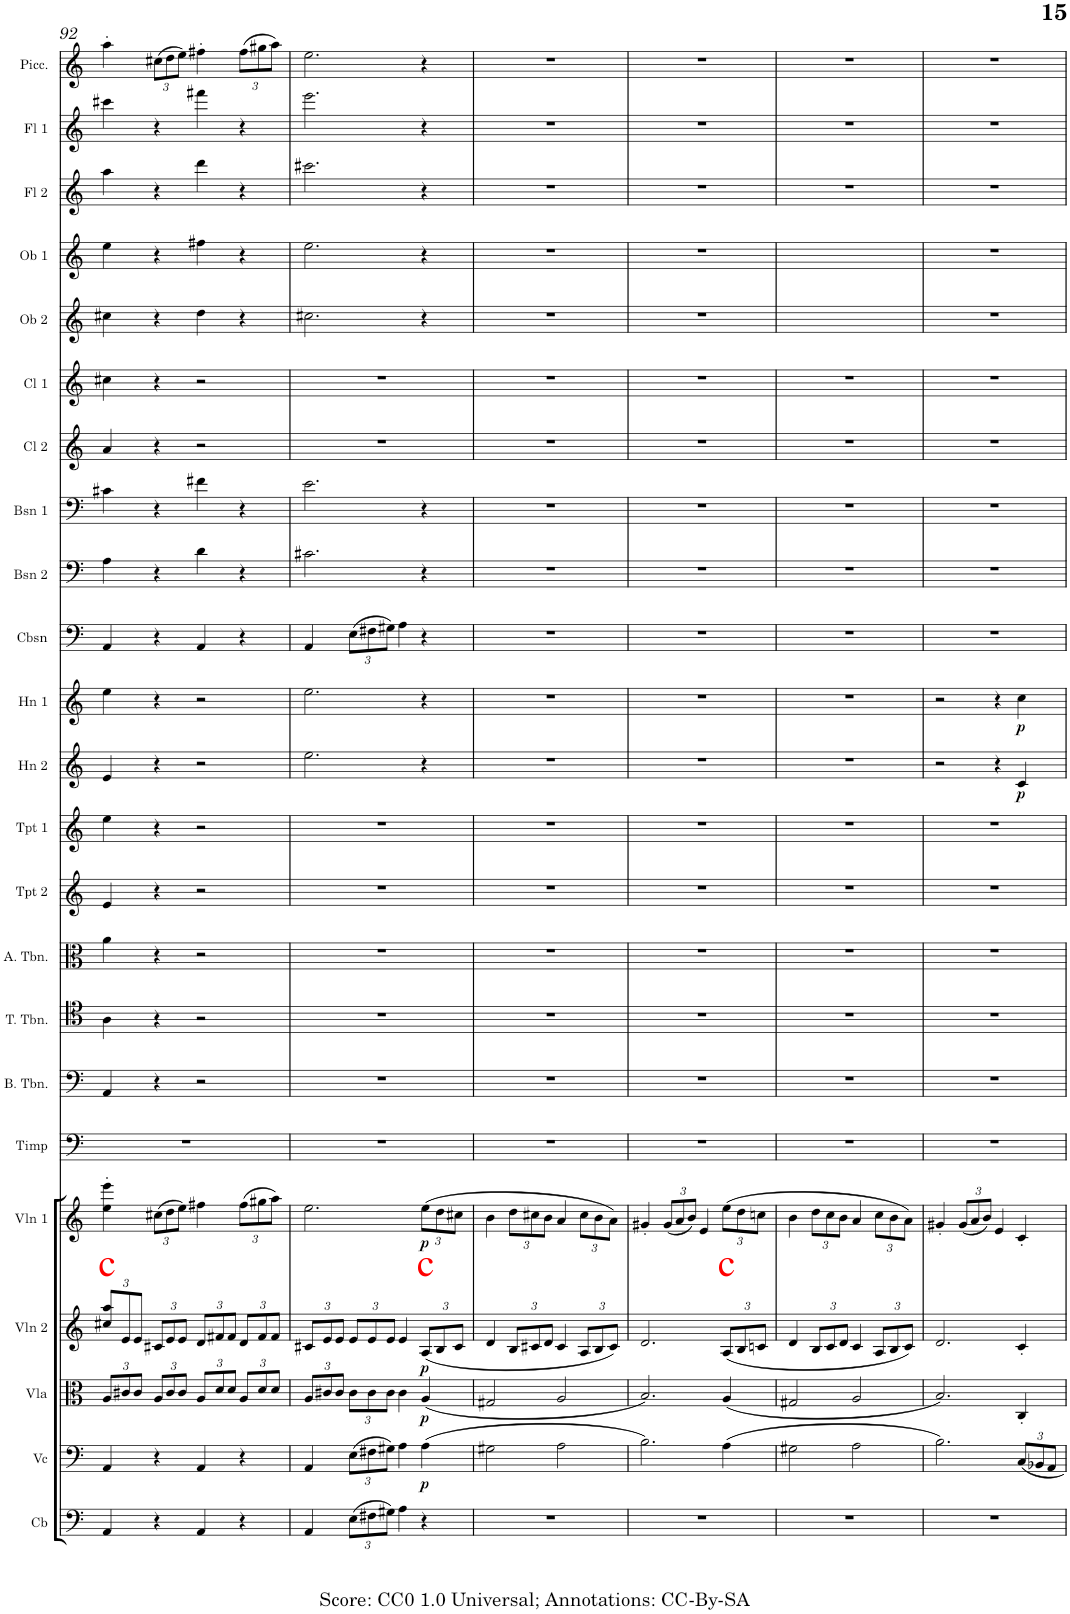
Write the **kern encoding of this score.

**kern	**kern	**dynam	**kern	**dynam	**kern	**dynam	**kern	**text	**dynam	**kern	**kern	**kern	**kern	**kern	**kern	**kern	**dynam	**kern	**dynam	**kern	**kern	**kern	**kern	**kern	**kern	**kern	**kern	**kern	**kern
*part23	*part22	*part22	*part21	*part21	*part20	*part20	*part19	*part19	*part19	*part18	*part17	*part16	*part15	*part14	*part13	*part12	*part12	*part11	*part11	*part10	*part9	*part8	*part7	*part6	*part5	*part4	*part3	*part2	*part1
*staff23	*staff22	*staff22	*staff21	*staff21	*staff20	*staff20	*staff19	*staff19	*staff19	*staff18	*staff17	*staff16	*staff15	*staff14	*staff13	*staff12	*staff12	*staff11	*staff11	*staff10	*staff9	*staff8	*staff7	*staff6	*staff5	*staff4	*staff3	*staff2	*staff1
*I"Contrabass	*I"Violoncello	*	*I"Viola	*	*I"Violin 2	*	*I"Violin 1	*	*	*I"Timpani	*I"Bass Trombone	*I"Tenor Trombone	*I"Alto Trombone	*I"C Trumpet 2	*I"C Trumpet 1	*I"C Horn 2	*	*I"C Horn 1	*	*I"Contrabassoon	*I"Bassoon 2	*I"Bassoon 1	*I"C Clarinet 2	*I"C Clarinet 1	*I"Oboe 2	*I"Oboe 1	*I"Flute 2	*I"Flute 1	*I"Piccolo
*I'Cb	*I'Vc	*	*I'Vla	*	*I'Vln 2	*	*I'Vln 1	*	*	*I'Timp	*I'B. Tbn.	*I'T. Tbn.	*I'A. Tbn.	*I'Tpt 2	*I'Tpt 1	*I'Hn 2	*	*I'Hn 1	*	*I'Cbsn	*I'Bsn 2	*I'Bsn 1	*I'Cl 2	*I'Cl 1	*I'Ob 2	*I'Ob 1	*I'Fl 2	*I'Fl 1	*I'Picc.
!!LO:PB:g=z
*clefF4	*clefF4	*	*clefC3	*	*clefG2	*	*clefG2	*	*	*clefF4	*clefF4	*clefC4	*clefC3	*clefG2	*clefG2	*clefG2	*	*clefG2	*	*clefF4	*clefF4	*clefF4	*clefG2	*clefG2	*clefG2	*clefG2	*clefG2	*clefG2	*clefG2
*Trd7c12	*	*	*	*	*	*	*	*	*	*	*	*	*	*	*	*Trd7c12	*	*Trd7c12	*	*Trd7c12	*	*	*Trd1c2	*Trd1c2	*	*	*	*	*Trd-7c-12
*k[]	*k[]	*	*k[]	*	*k[]	*	*k[]	*	*	*k[]	*k[]	*k[]	*k[]	*k[]	*k[]	*k[]	*	*k[]	*	*k[]	*k[]	*k[]	*k[]	*k[]	*k[]	*k[]	*k[]	*k[]	*k[]
*M4/4	*M4/4	*	*M4/4	*	*M4/4	*	*M4/4	*	*	*M4/4	*M4/4	*M4/4	*M4/4	*M4/4	*M4/4	*M4/4	*	*M4/4	*	*M4/4	*M4/4	*M4/4	*M4/4	*M4/4	*M4/4	*M4/4	*M4/4	*M4/4	*M4/4
*met(c)	*met(c)	*	*met(c)	*	*met(c)	*	*met(c)	*	*	*met(c)	*met(c)	*met(c)	*met(c)	*met(c)	*met(c)	*met(c)	*	*met(c)	*	*met(c)	*met(c)	*met(c)	*met(c)	*met(c)	*met(c)	*met(c)	*met(c)	*met(c)	*met(c)
*	*	*	*Xbrackettup	*	*Xbrackettup	*	*	*	*	*	*	*	*	*	*	*	*	*	*	*	*	*	*	*	*	*	*	*	*
=92	=92	=92	=92	=92	=92	=92	=92	=92	=92	=92	=92	=92	=92	=92	=92	=92	=92	=92	=92	=92	=92	=92	=92	=92	=92	=92	=92	=92	=92
!	!	!	!	!	!	!	!	!LO:LY:b:color=#FF0000	!	!	!	!	!	!	!	!	!	!	!	!	!	!	!	!	!	!	!	!	!
4AA/	4AA/	.	12A/L	.	12cc#X/ 12aa/L	.	4ee\' 4eee\'	c	.	1r	4AA/	4A\	4a\	4e/	4ee\	4e/	.	4ee\	.	4AA/	4A\	4c#X\	4a/	4cc#X\	4cc#X\	4ee\	4aa\	4ccc#X\	4aa'\
.	.	.	12c#X/	.	12e/	.	.	.	.	.	.	.	.	.	.	.	.	.	.	.	.	.	.	.	.	.	.	.	.
.	.	.	12c#/J	.	12e/J	.	.	.	.	.	.	.	.	.	.	.	.	.	.	.	.	.	.	.	.	.	.	.	.
*	*	*	*	*	*	*	*Xbrackettup	*	*	*	*	*	*	*	*	*	*	*	*	*	*	*	*	*	*	*	*	*	*Xbrackettup
4r	4r	.	12A/L	.	12c#X/L	.	(12cc#X\L	.	.	.	4r	4r	4r	4r	4r	4r	.	4r	.	4r	4r	4r	4r	4r	4r	4r	4r	4r	(12cc#X\L
.	.	.	12c#/	.	12e/	.	12dd\	.	.	.	.	.	.	.	.	.	.	.	.	.	.	.	.	.	.	.	.	.	12dd\
.	.	.	12c#/J	.	12e/J	.	12ee\J)	.	.	.	.	.	.	.	.	.	.	.	.	.	.	.	.	.	.	.	.	.	12ee\J)
4AA/	4AA/	.	12A/L	.	12d/L	.	4ff#X\	.	.	.	2r	2r	2r	2r	2r	2r	.	2r	.	4AA/	4d\	4f#X\	2r	2r	4dd\	4ff#X\	4ddd\	4fff#X\	4ff#X'\
.	.	.	12d/	.	12f#X/	.	.	.	.	.	.	.	.	.	.	.	.	.	.	.	.	.	.	.	.	.	.	.	.
.	.	.	12d/J	.	12f#/J	.	.	.	.	.	.	.	.	.	.	.	.	.	.	.	.	.	.	.	.	.	.	.	.
4r	4r	.	12A/L	.	12d/L	.	(12ff#\L	.	.	.	.	.	.	.	.	.	.	.	.	4r	4r	4r	.	.	4r	4r	4r	4r	(12ff#\L
.	.	.	12d/	.	12f#/	.	12gg#X\	.	.	.	.	.	.	.	.	.	.	.	.	.	.	.	.	.	.	.	.	.	12gg#X\
.	.	.	12d/J	.	12f#/J	.	12aa\J)	.	.	.	.	.	.	.	.	.	.	.	.	.	.	.	.	.	.	.	.	.	12aa\J)
=93	=93	=93	=93	=93	=93	=93	=93	=93	=93	=93	=93	=93	=93	=93	=93	=93	=93	=93	=93	=93	=93	=93	=93	=93	=93	=93	=93	=93	=93
4AA/	4AA/	.	12A/L	.	12c#X/L	.	2.ee\	.	.	1r	1r	1r	1r	1r	1r	2.ee\	.	2.ee\	.	4AA/	2.c#X\	2.e\	1r	1r	2.cc#X\	2.ee\	2.ccc#X\	2.eee\	2.ee\
.	.	.	12c#X/	.	12e/	.	.	.	.	.	.	.	.	.	.	.	.	.	.	.	.	.	.	.	.	.	.	.	.
.	.	.	12c#/J	.	12e/J	.	.	.	.	.	.	.	.	.	.	.	.	.	.	.	.	.	.	.	.	.	.	.	.
*Xbrackettup	*Xbrackettup	*	*	*	*	*	*	*	*	*	*	*	*	*	*	*	*	*	*	*Xbrackettup	*	*	*	*	*	*	*	*	*
(12E\L	(12E\L	.	12c#\L	.	12e/L	.	.	.	.	.	.	.	.	.	.	.	.	.	.	(12E\L	.	.	.	.	.	.	.	.	.
12F#X\	12F#X\	.	12c#\	.	12e/	.	.	.	.	.	.	.	.	.	.	.	.	.	.	12F#X\	.	.	.	.	.	.	.	.	.
12G#X\J)	12G#X\J)	.	12c#\J	.	12e/J	.	.	.	.	.	.	.	.	.	.	.	.	.	.	12G#X\J)	.	.	.	.	.	.	.	.	.
4A\	4A\	.	4c#\	.	4e/	.	.	.	.	.	.	.	.	.	.	.	.	.	.	4A\	.	.	.	.	.	.	.	.	.
!	!	!LO:DY:b	!	!LO:DY:b	!	!LO:DY:b	!	!LO:LY:b:color=#FF0000	!LO:DY:b	!	!	!	!	!	!	!	!	!	!	!	!	!	!	!	!	!	!	!	!
4r	(4A\	p	(4A/	p	(12A/L	p	(12ee\L	c	p	.	.	.	.	.	.	4r	.	4r	.	4r	4r	4r	.	.	4r	4r	4r	4r	4r
.	.	.	.	.	12B/	.	12dd\	.	.	.	.	.	.	.	.	.	.	.	.	.	.	.	.	.	.	.	.	.	.
.	.	.	.	.	12c#/J	.	12cc#X\J	.	.	.	.	.	.	.	.	.	.	.	.	.	.	.	.	.	.	.	.	.	.
=94	=94	=94	=94	=94	=94	=94	=94	=94	=94	=94	=94	=94	=94	=94	=94	=94	=94	=94	=94	=94	=94	=94	=94	=94	=94	=94	=94	=94	=94
1r	2G#X\	.	2G#X/	.	4d/	.	4b\	.	.	1r	1r	1r	1r	1r	1r	1r	.	1r	.	1r	1r	1r	1r	1r	1r	1r	1r	1r	1r
.	.	.	.	.	12B/L	.	12dd\L	.	.	.	.	.	.	.	.	.	.	.	.	.	.	.	.	.	.	.	.	.	.
.	.	.	.	.	12c#X/	.	12cc#X\	.	.	.	.	.	.	.	.	.	.	.	.	.	.	.	.	.	.	.	.	.	.
.	.	.	.	.	12d/J	.	12b\J	.	.	.	.	.	.	.	.	.	.	.	.	.	.	.	.	.	.	.	.	.	.
.	2A\	.	2A/	.	4c#/	.	4a/	.	.	.	.	.	.	.	.	.	.	.	.	.	.	.	.	.	.	.	.	.	.
.	.	.	.	.	12A/L	.	12cc#\L	.	.	.	.	.	.	.	.	.	.	.	.	.	.	.	.	.	.	.	.	.	.
.	.	.	.	.	12B/	.	12b\	.	.	.	.	.	.	.	.	.	.	.	.	.	.	.	.	.	.	.	.	.	.
.	.	.	.	.	12c#/J)	.	12a\J)	.	.	.	.	.	.	.	.	.	.	.	.	.	.	.	.	.	.	.	.	.	.
=95	=95	=95	=95	=95	=95	=95	=95	=95	=95	=95	=95	=95	=95	=95	=95	=95	=95	=95	=95	=95	=95	=95	=95	=95	=95	=95	=95	=95	=95
1r	2.B\)	.	2.B/)	.	2.d/	.	4g#X'/	.	.	1r	1r	1r	1r	1r	1r	1r	.	1r	.	1r	1r	1r	1r	1r	1r	1r	1r	1r	1r
.	.	.	.	.	.	.	(12g#/L	.	.	.	.	.	.	.	.	.	.	.	.	.	.	.	.	.	.	.	.	.	.
.	.	.	.	.	.	.	12a/	.	.	.	.	.	.	.	.	.	.	.	.	.	.	.	.	.	.	.	.	.	.
.	.	.	.	.	.	.	12b/J)	.	.	.	.	.	.	.	.	.	.	.	.	.	.	.	.	.	.	.	.	.	.
.	.	.	.	.	.	.	4e/	.	.	.	.	.	.	.	.	.	.	.	.	.	.	.	.	.	.	.	.	.	.
!	!	!	!	!	!	!	!	!LO:LY:b:color=#FF0000	!	!	!	!	!	!	!	!	!	!	!	!	!	!	!	!	!	!	!	!	!
.	(4A\	.	(4A/	.	(12A/L	.	(12ee\L	c	.	.	.	.	.	.	.	.	.	.	.	.	.	.	.	.	.	.	.	.	.
.	.	.	.	.	12B/	.	12dd\	.	.	.	.	.	.	.	.	.	.	.	.	.	.	.	.	.	.	.	.	.	.
.	.	.	.	.	12cn/J	.	12ccn\J	.	.	.	.	.	.	.	.	.	.	.	.	.	.	.	.	.	.	.	.	.	.
=96	=96	=96	=96	=96	=96	=96	=96	=96	=96	=96	=96	=96	=96	=96	=96	=96	=96	=96	=96	=96	=96	=96	=96	=96	=96	=96	=96	=96	=96
1r	2G#X\	.	2G#X/	.	4d/	.	4b\	.	.	1r	1r	1r	1r	1r	1r	1r	.	1r	.	1r	1r	1r	1r	1r	1ryy	1ryy	1r	1r	1r
.	.	.	.	.	12B/L	.	12dd\L	.	.	.	.	.	.	.	.	.	.	.	.	.	.	.	.	.	.	.	.	.	.
.	.	.	.	.	12c/	.	12cc\	.	.	.	.	.	.	.	.	.	.	.	.	.	.	.	.	.	.	.	.	.	.
.	.	.	.	.	12d/J	.	12b\J	.	.	.	.	.	.	.	.	.	.	.	.	.	.	.	.	.	.	.	.	.	.
.	2A\	.	2A/	.	4c/	.	4a/	.	.	.	.	.	.	.	.	.	.	.	.	.	.	.	.	.	.	.	.	.	.
.	.	.	.	.	12A/L	.	12cc\L	.	.	.	.	.	.	.	.	.	.	.	.	.	.	.	.	.	.	.	.	.	.
.	.	.	.	.	12B/	.	12b\	.	.	.	.	.	.	.	.	.	.	.	.	.	.	.	.	.	.	.	.	.	.
.	.	.	.	.	12c/J)	.	12a\J)	.	.	.	.	.	.	.	.	.	.	.	.	.	.	.	.	.	.	.	.	.	.
=97	=97	=97	=97	=97	=97	=97	=97	=97	=97	=97	=97	=97	=97	=97	=97	=97	=97	=97	=97	=97	=97	=97	=97	=97	=97	=97	=97	=97	=97
1r	2.B\)	.	2.B/)	.	2.d/	.	4g#X'/	.	.	1r	1r	1r	1r	1r	1r	2r	.	2r	.	1r	1r	1r	1r	1r	1r	1r	1r	1r	1r
.	.	.	.	.	.	.	(12g#/L	.	.	.	.	.	.	.	.	.	.	.	.	.	.	.	.	.	.	.	.	.	.
.	.	.	.	.	.	.	12a/	.	.	.	.	.	.	.	.	.	.	.	.	.	.	.	.	.	.	.	.	.	.
.	.	.	.	.	.	.	12b/J)	.	.	.	.	.	.	.	.	.	.	.	.	.	.	.	.	.	.	.	.	.	.
.	.	.	.	.	.	.	4e/	.	.	.	.	.	.	.	.	4r	.	4r	.	.	.	.	.	.	.	.	.	.	.
!	!	!	!	!	!	!	!	!	!	!	!	!	!	!	!	!	!LO:DY:b	!	!LO:DY:b	!	!	!	!	!	!	!	!	!	!
.	12C/L	.	4C'/	.	4c'/	.	4c'/	.	.	.	.	.	.	.	.	4c/	p	4cc\	p	.	.	.	.	.	.	.	.	.	.
.	12BB-X/	.	.	.	.	.	.	.	.	.	.	.	.	.	.	.	.	.	.	.	.	.	.	.	.	.	.	.	.
.	12AA/J	.	.	.	.	.	.	.	.	.	.	.	.	.	.	.	.	.	.	.	.	.	.	.	.	.	.	.	.
=	=	=	=	=	=	=	=	=	=	=	=	=	=	=	=	=	=	=	=	=	=	=	=	=	=	=	=	=	=
*-	*-	*-	*-	*-	*-	*-	*-	*-	*-	*-	*-	*-	*-	*-	*-	*-	*-	*-	*-	*-	*-	*-	*-	*-	*-	*-	*-	*-	*-
